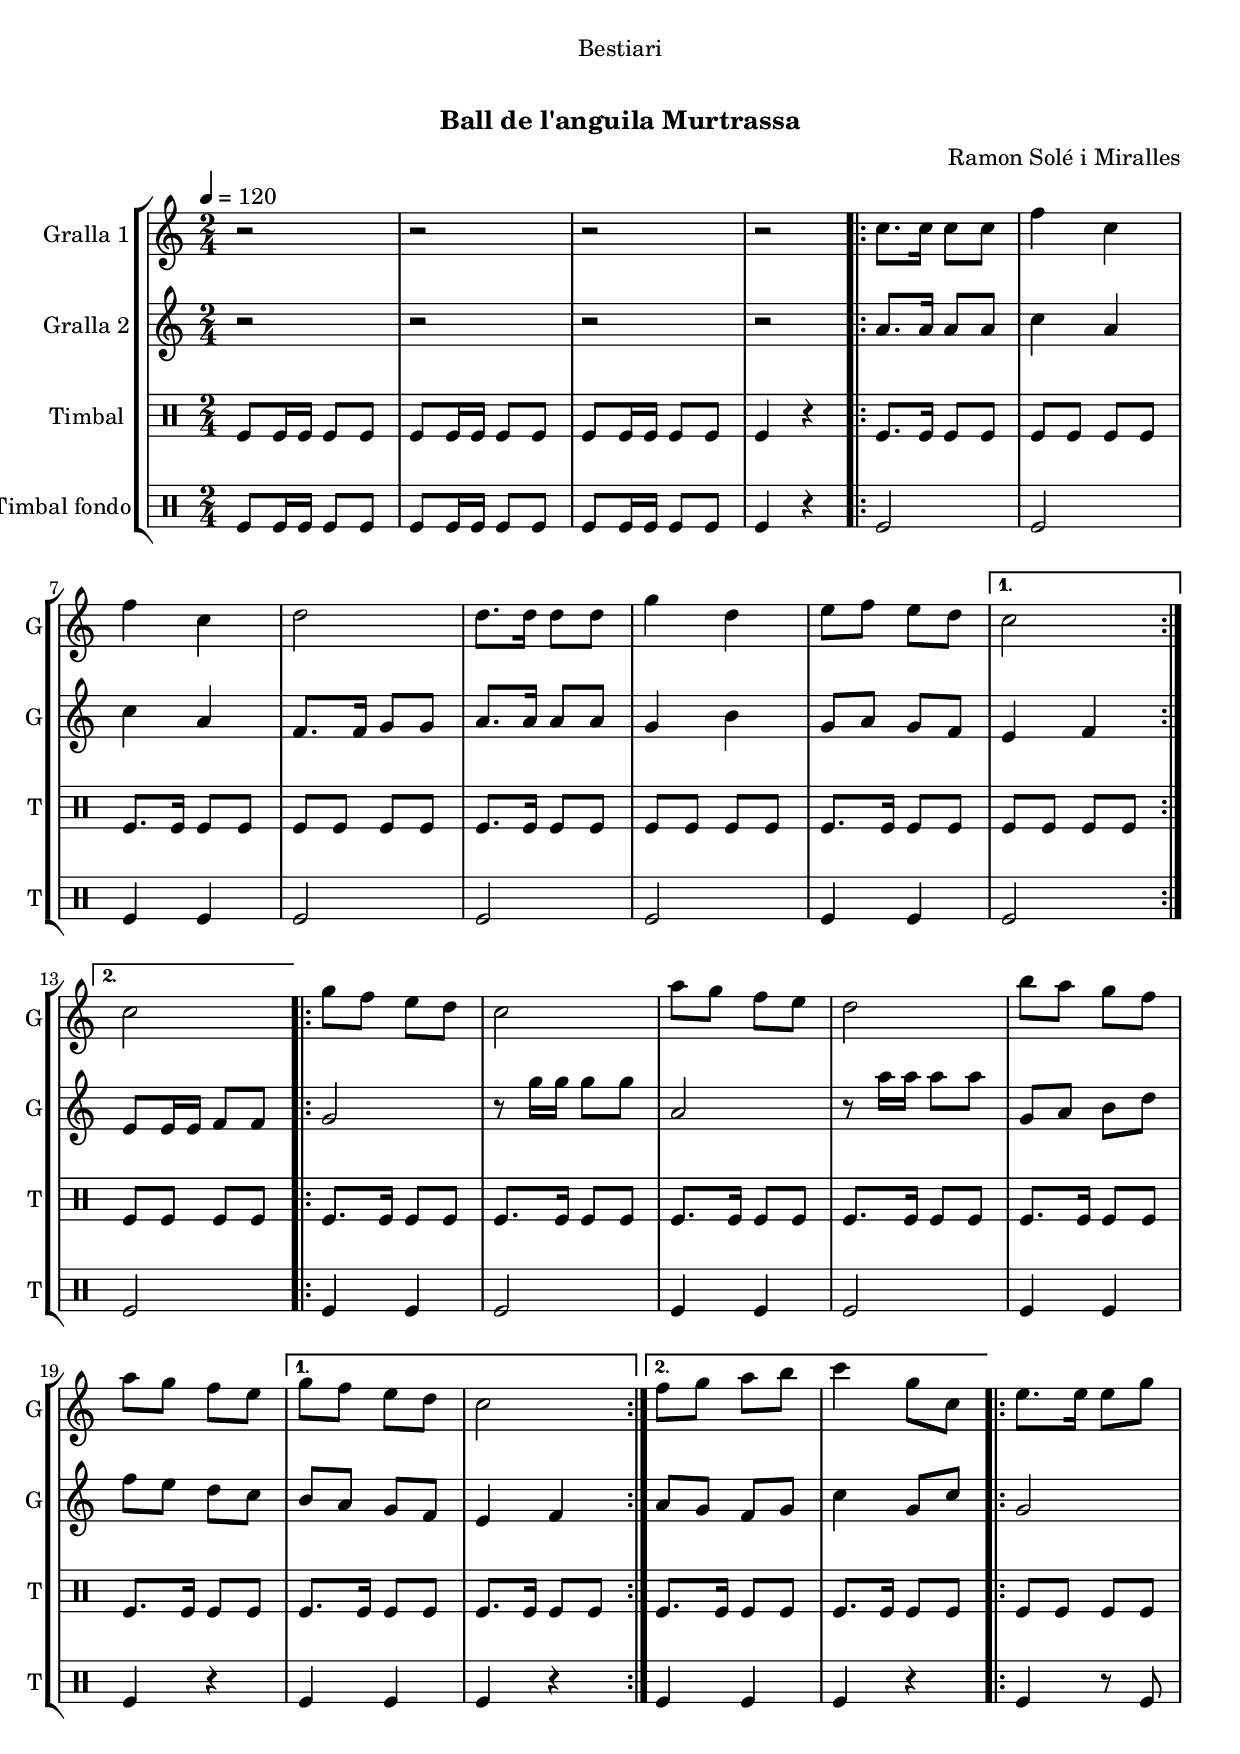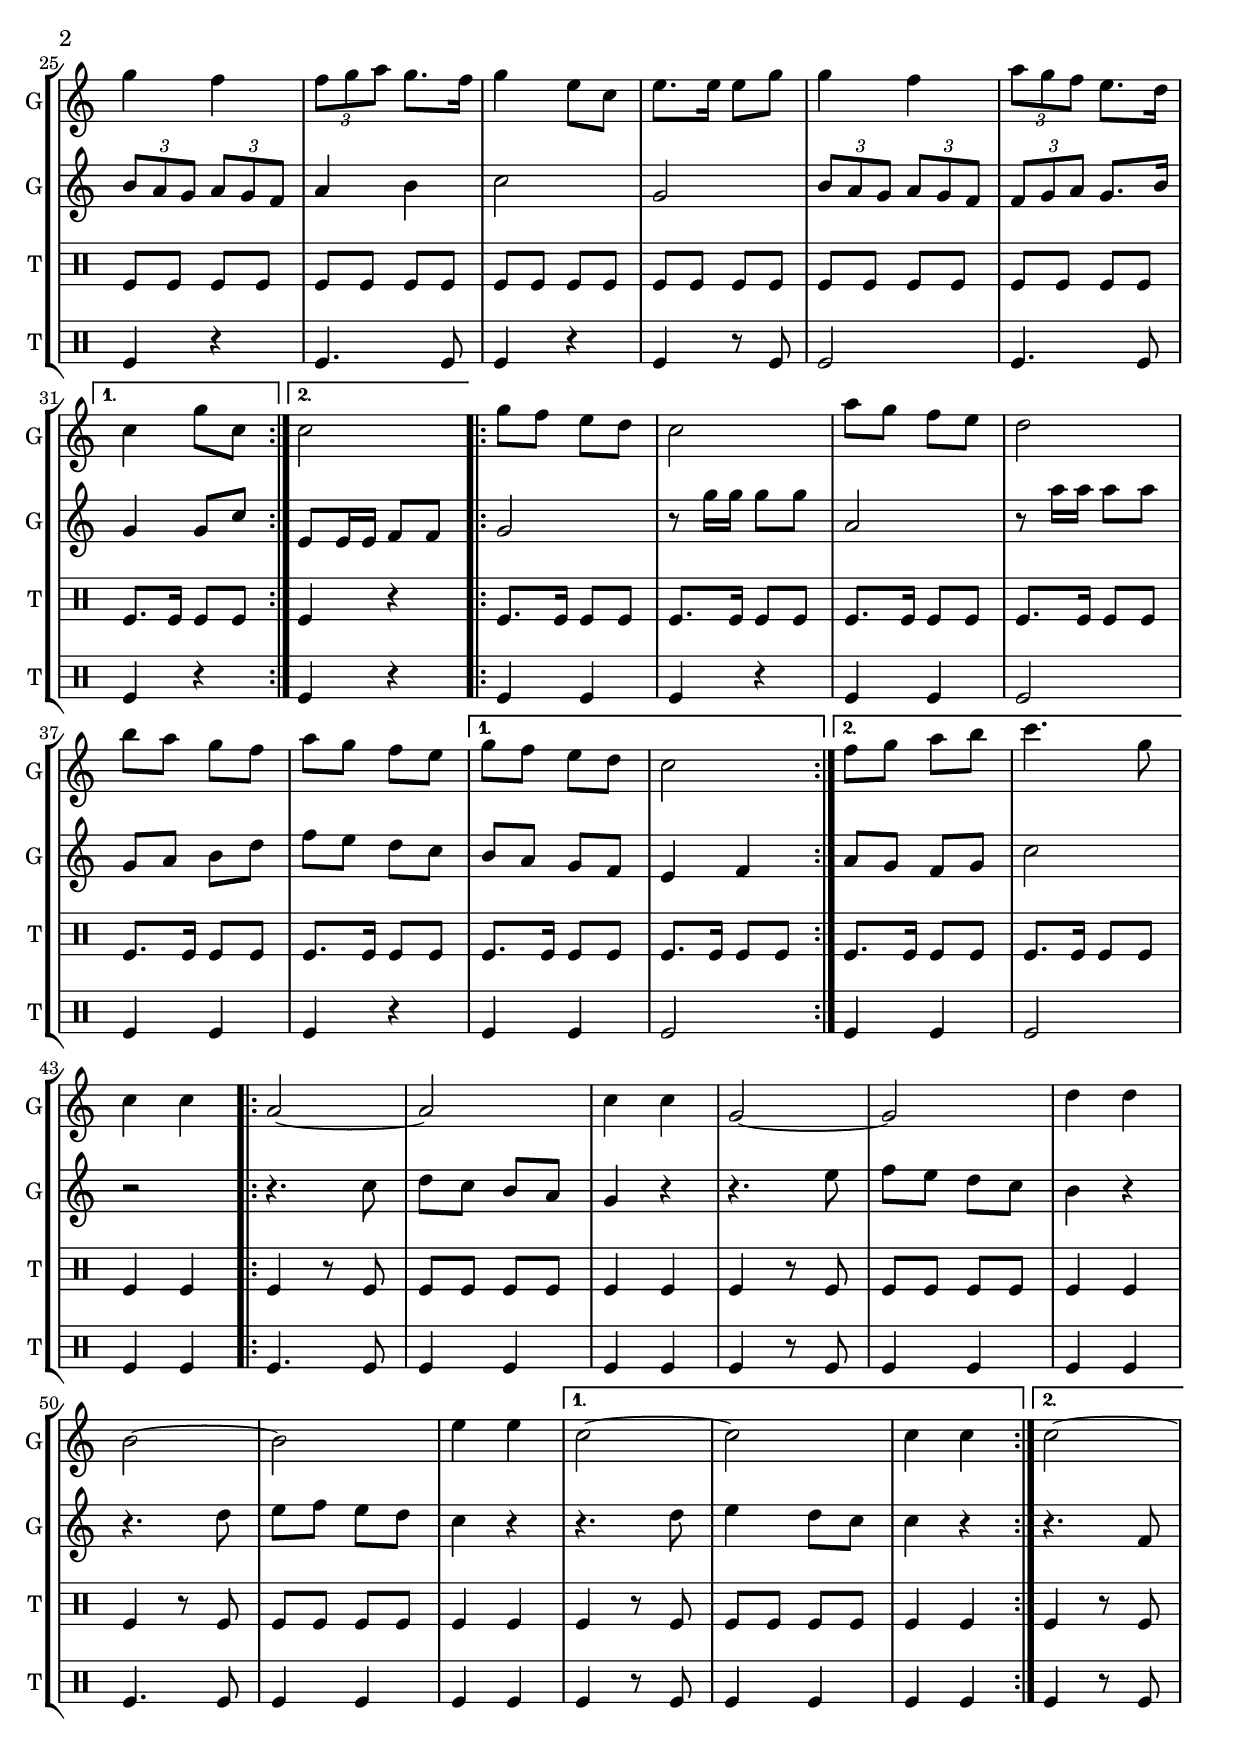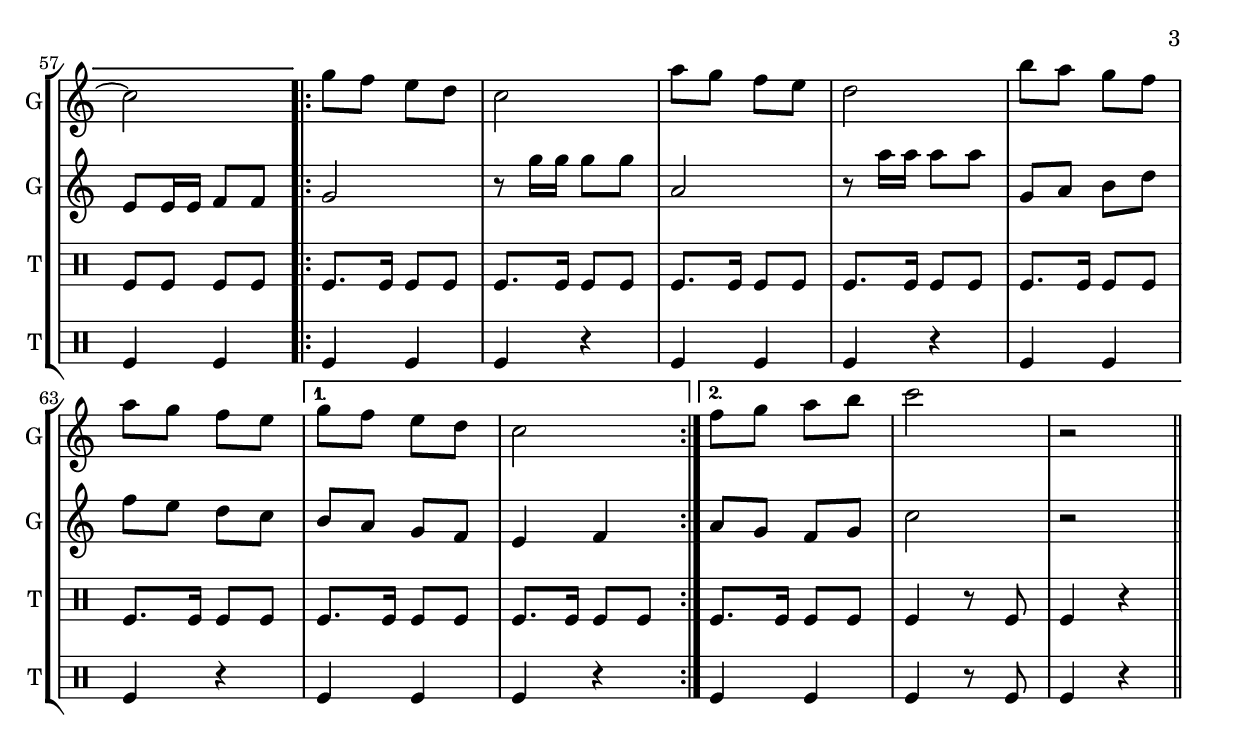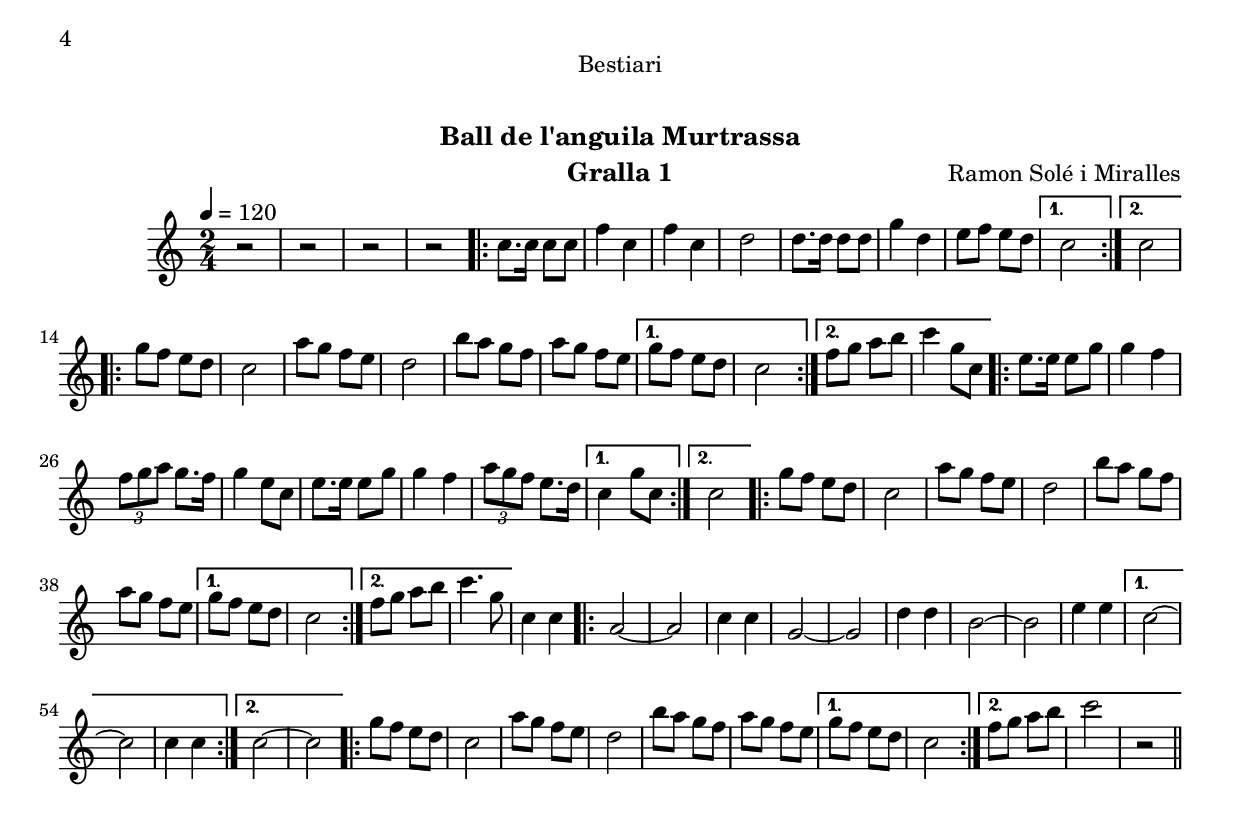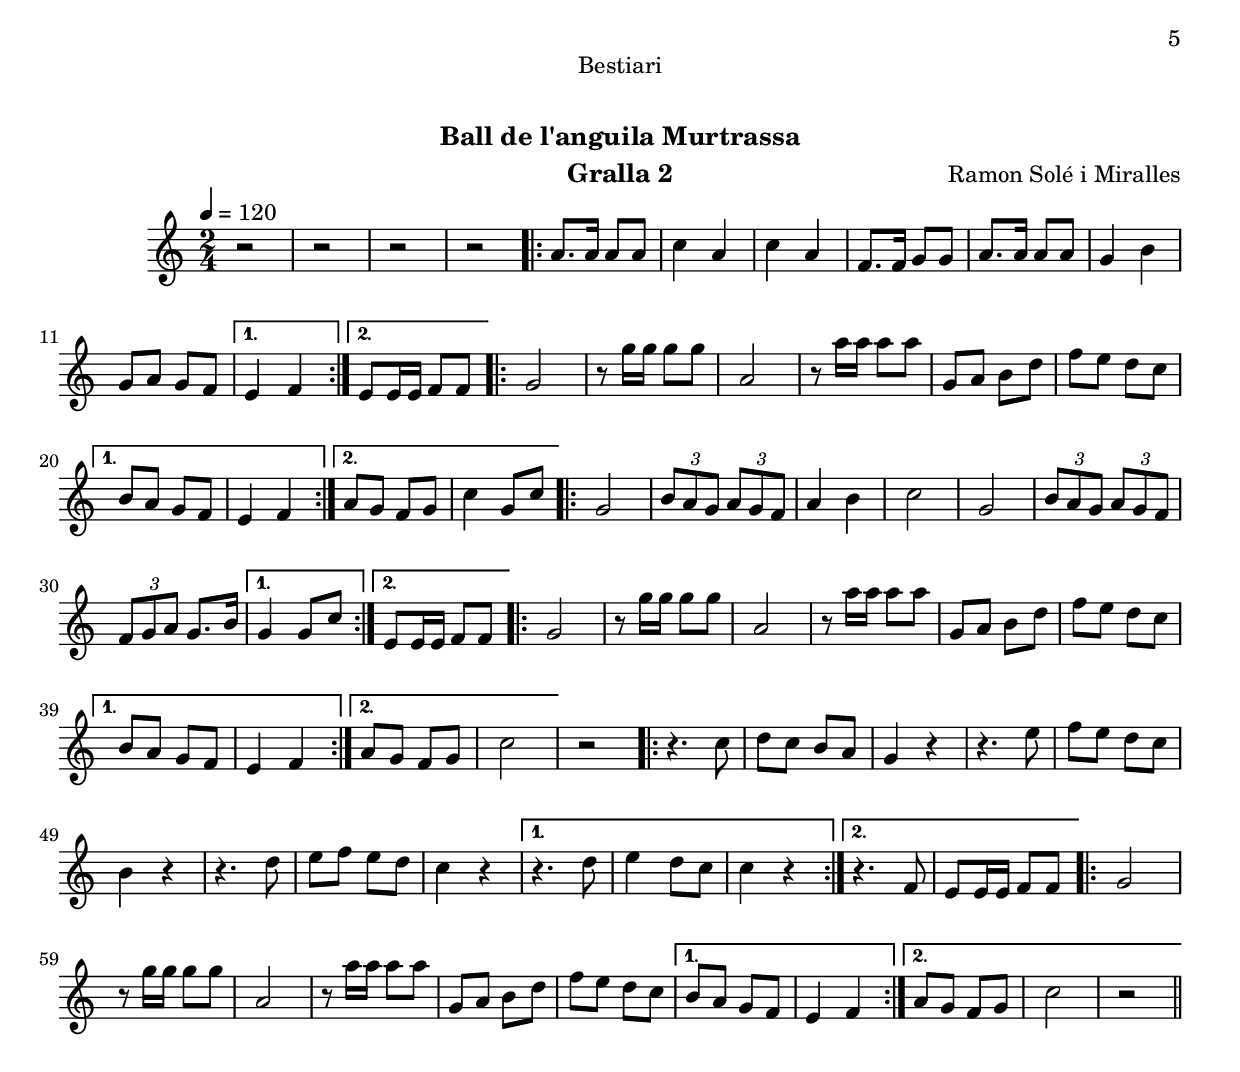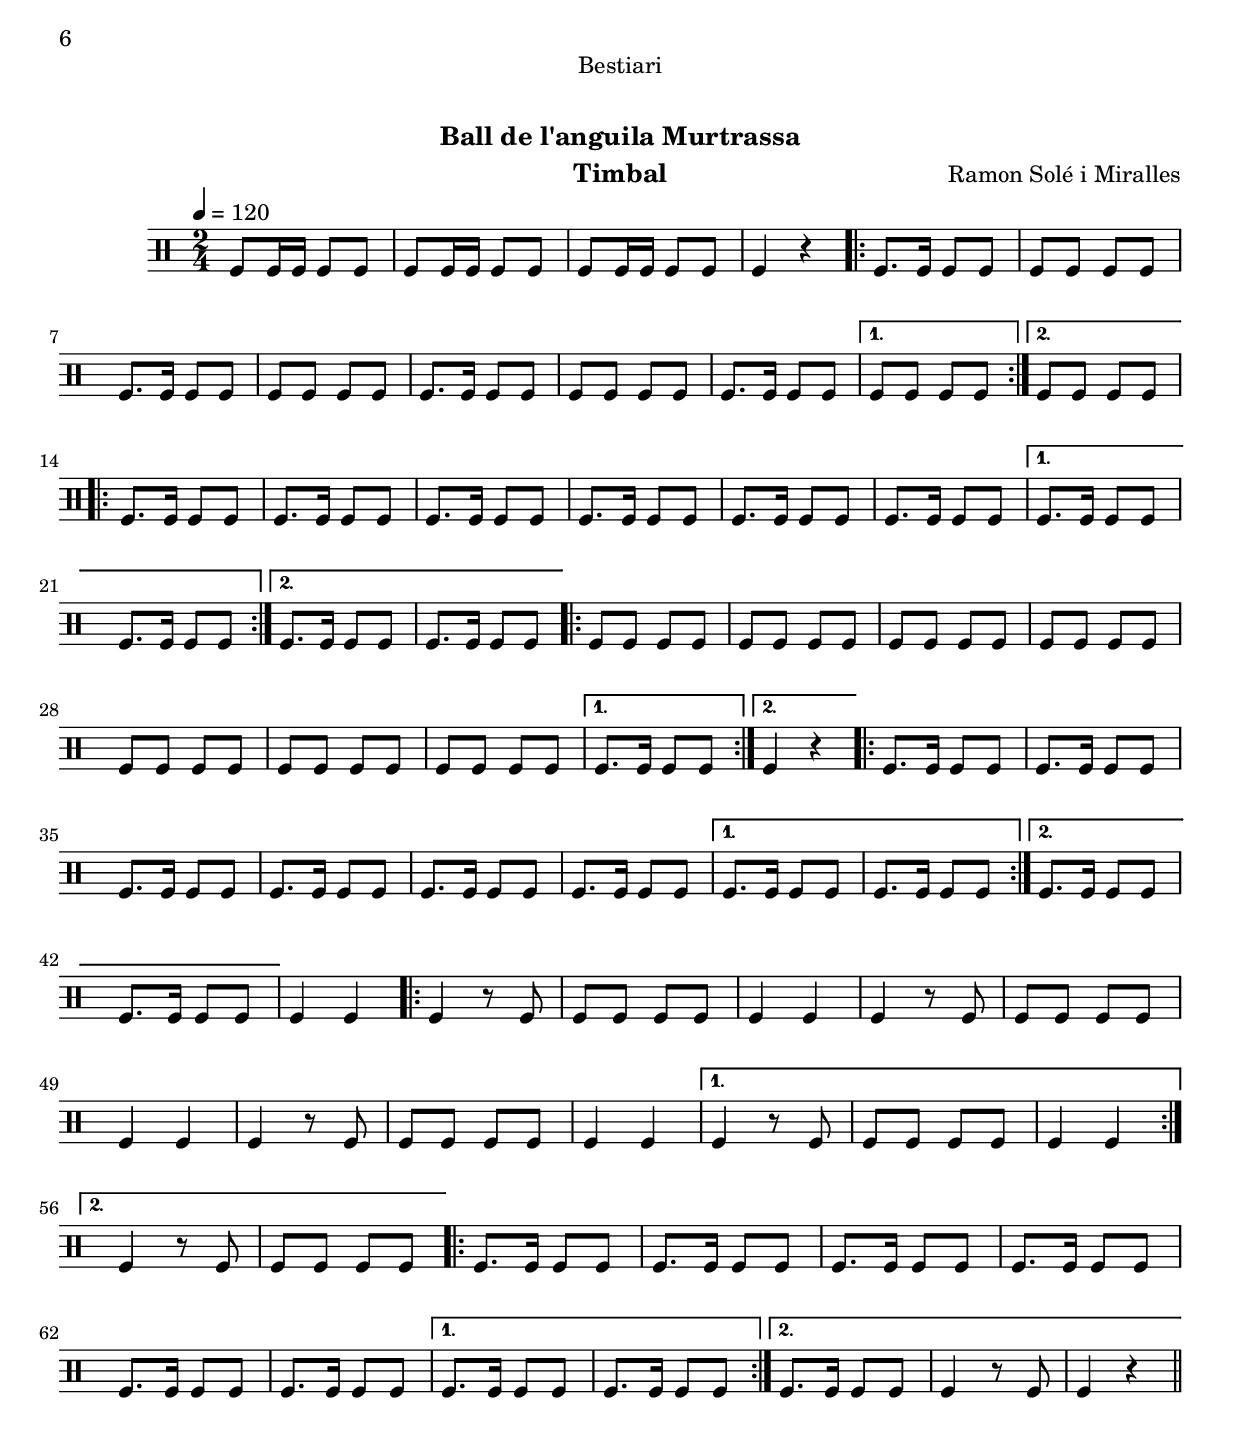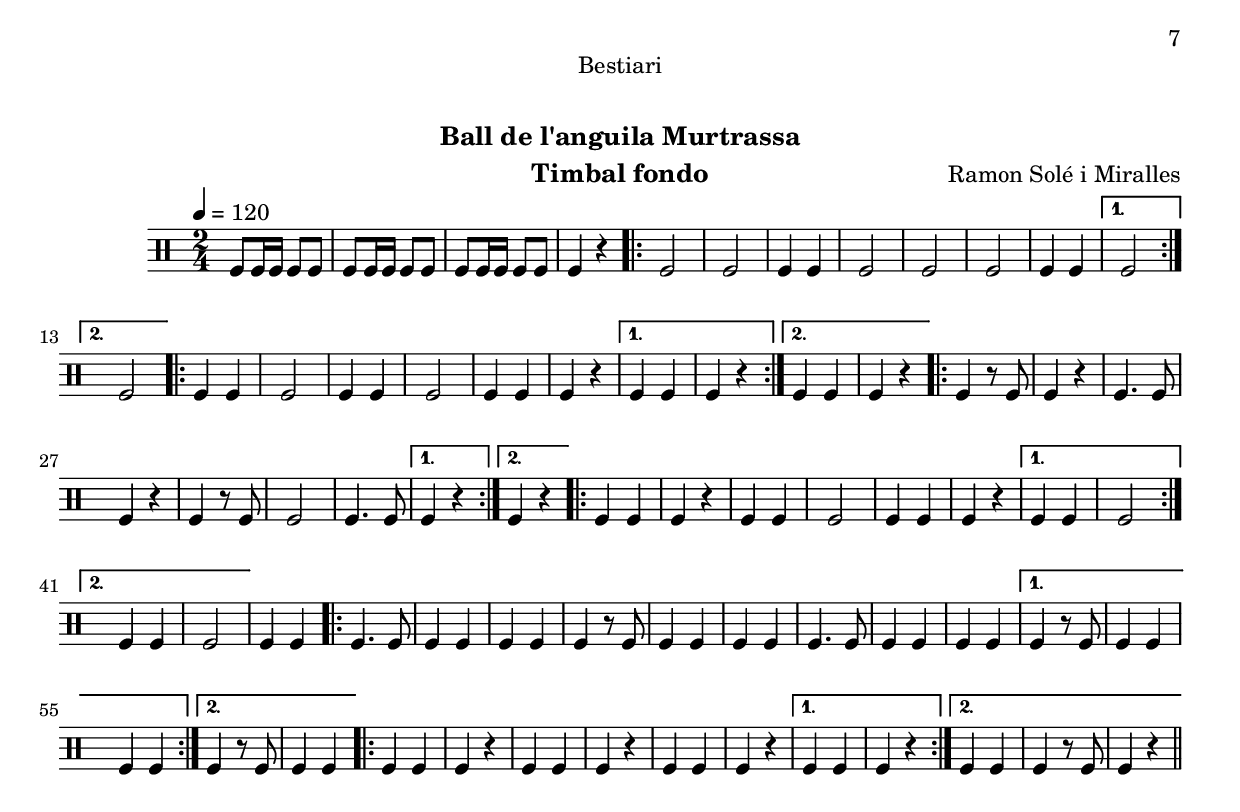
\version "2.22.1"

\header {
  dedication="Bestiari"
  title="   "
  subtitle="Ball de l'anguila Murtrassa"
  subsubtitle=""
  poet=""
  meter=""
  piece=""
  composer="Ramon Solé i Miralles"
  arranger=""
  opus=""
  instrument=""
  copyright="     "
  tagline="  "
}

liniaroAa =
\relative c''
{
  \tempo 4=120
  \clef treble
  \key c \major
  \time 2/4
  r2  |
  r2  |
  r2  |
  r2  |
  %05
  \repeat volta 2 { c8. c16 c8 c  |
  f4 c  |
  f4 c  |
  d2  |
  d8. d16 d8 d  |
  %10
  g4 d  |
  e8 f e d }
  \alternative { { c2 }
  { c2 } }
  \repeat volta 2 { g'8 f e d  |
  %15
  c2  |
  a'8 g f e  |
  d2  |
  b'8 a g f  |
  a8 g f e }
  %20
  \alternative { { g8 f e d  |
  c2 }
  { f8 g a b  |
  c4 g8 c, } }
  \repeat volta 2 { e8. e16 e8 g  |
  %25
  g4 f  |
  \times 2/3 { f8 g a } g8. f16  |
  g4 e8 c  |
  e8. e16 e8 g  |
  g4 f  |
  %30
  \times 2/3 { a8 g f } e8. d16 }
  \alternative { { c4 g'8 c, }
  { c2 } }
  \repeat volta 2 { g'8 f e d  |
  c2  |
  %35
  a'8 g f e  |
  d2  |
  b'8 a g f  |
  a8 g f e }
  \alternative { { g8 f e d  |
  %40
  c2 }
  { f8 g a b  |
  c4. g8 } }
  c,4 c  |
  \repeat volta 2 { a2 ~  |
  %45
  a2  |
  c4 c  |
  g2 ~  |
  g2  |
  d'4 d  |
  %50
  b2 ~  |
  b2  |
  e4 e }
  \alternative { { c2 ~  |
  c2  |
  %55
  c4 c }
  { c2 ~  |
  c2 } }
  \repeat volta 2 { g'8 f e d  |
  c2  |
  %60
  a'8 g f e  |
  d2  |
  b'8 a g f  |
  a8 g f e }
  \alternative { { g8 f e d  |
  %65
  c2 }
  { f8 g a b  |
  c2  |
  r2 } } \bar "||"
}

liniaroAb =
\relative a'
{
  \tempo 4=120
  \clef treble
  \key c \major
  \time 2/4
  r2  |
  r2  |
  r2  |
  r2  |
  %05
  \repeat volta 2 { a8. a16 a8 a  |
  c4 a  |
  c4 a  |
  f8. f16 g8 g  |
  a8. a16 a8 a  |
  %10
  g4 b  |
  g8 a g f }
  \alternative { { e4 f }
  { e8 e16 e f8 f } }
  \repeat volta 2 { g2  |
  %15
  r8 g'16 g g8 g  |
  a,2  |
  r8 a'16 a a8 a  |
  g,8 a b d  |
  f8 e d c }
  %20
  \alternative { { b8 a g f  |
  e4 f }
  { a8 g f g  |
  c4 g8 c } }
  \repeat volta 2 { g2  |
  %25
  \times 2/3 { b8 a g } \times 2/3 { a g f }  |
  a4 b  |
  c2  |
  g2  |
  \times 2/3 { b8 a g } \times 2/3 { a g f }  |
  %30
  \times 2/3 { f8 g a } g8. b16 }
  \alternative { { g4 g8 c }
  { e,8 e16 e f8 f } }
  \repeat volta 2 { g2  |
  r8 g'16 g g8 g  |
  %35
  a,2  |
  r8 a'16 a a8 a  |
  g,8 a b d  |
  f8 e d c }
  \alternative { { b8 a g f  |
  %40
  e4 f }
  { a8 g f g  |
  c2 } }
  r2  |
  \repeat volta 2 { r4. c8  |
  %45
  d8 c b a  |
  g4 r  |
  r4. e'8  |
  f8 e d c  |
  b4 r  |
  %50
  r4. d8  |
  e8 f e d  |
  c4 r }
  \alternative { { r4. d8  |
  e4 d8 c  |
  %55
  c4 r }
  { r4. f,8  |
  e8 e16 e f8 f } }
  \repeat volta 2 { g2  |
  r8 g'16 g g8 g  |
  %60
  a,2  |
  r8 a'16 a a8 a  |
  g,8 a b d  |
  f8 e d c }
  \alternative { { b8 a g f  |
  %65
  e4 f }
  { a8 g f g  |
  c2  |
  r2 } } \bar "||"
}

liniaroAc =
\drummode
{
  \tempo 4=120
  \time 2/4
  tomfl8 tomfl16 tomfl tomfl8 tomfl  |
  tomfl8 tomfl16 tomfl tomfl8 tomfl  |
  tomfl8 tomfl16 tomfl tomfl8 tomfl  |
  tomfl4 r  |
  %05
  \repeat volta 2 { tomfl8. tomfl16 tomfl8 tomfl  |
  tomfl8 tomfl tomfl tomfl  |
  tomfl8. tomfl16 tomfl8 tomfl  |
  tomfl8 tomfl tomfl tomfl  |
  tomfl8. tomfl16 tomfl8 tomfl  |
  %10
  tomfl8 tomfl tomfl tomfl  |
  tomfl8. tomfl16 tomfl8 tomfl }
  \alternative { { tomfl8 tomfl tomfl tomfl }
  { tomfl8 tomfl tomfl tomfl } }
  \repeat volta 2 { tomfl8. tomfl16 tomfl8 tomfl  |
  %15
  tomfl8. tomfl16 tomfl8 tomfl  |
  tomfl8. tomfl16 tomfl8 tomfl  |
  tomfl8. tomfl16 tomfl8 tomfl  |
  tomfl8. tomfl16 tomfl8 tomfl  |
  tomfl8. tomfl16 tomfl8 tomfl }
  %20
  \alternative { { tomfl8. tomfl16 tomfl8 tomfl  |
  tomfl8. tomfl16 tomfl8 tomfl }
  { tomfl8. tomfl16 tomfl8 tomfl  |
  tomfl8. tomfl16 tomfl8 tomfl } }
  \repeat volta 2 { tomfl8 tomfl tomfl tomfl  |
  %25
  tomfl8 tomfl tomfl tomfl  |
  tomfl8 tomfl tomfl tomfl  |
  tomfl8 tomfl tomfl tomfl  |
  tomfl8 tomfl tomfl tomfl  |
  tomfl8 tomfl tomfl tomfl  |
  %30
  tomfl8 tomfl tomfl tomfl }
  \alternative { { tomfl8. tomfl16 tomfl8 tomfl }
  { tomfl4 r } }
  \repeat volta 2 { tomfl8. tomfl16 tomfl8 tomfl  |
  tomfl8. tomfl16 tomfl8 tomfl  |
  %35
  tomfl8. tomfl16 tomfl8 tomfl  |
  tomfl8. tomfl16 tomfl8 tomfl  |
  tomfl8. tomfl16 tomfl8 tomfl  |
  tomfl8. tomfl16 tomfl8 tomfl }
  \alternative { { tomfl8. tomfl16 tomfl8 tomfl  |
  %40
  tomfl8. tomfl16 tomfl8 tomfl }
  { tomfl8. tomfl16 tomfl8 tomfl  |
  tomfl8. tomfl16 tomfl8 tomfl } }
  tomfl4 tomfl  |
  \repeat volta 2 { tomfl4 r8 tomfl  |
  %45
  tomfl8 tomfl tomfl tomfl  |
  tomfl4 tomfl  |
  tomfl4 r8 tomfl  |
  tomfl8 tomfl tomfl tomfl  |
  tomfl4 tomfl  |
  %50
  tomfl4 r8 tomfl  |
  tomfl8 tomfl tomfl tomfl  |
  tomfl4 tomfl }
  \alternative { { tomfl4 r8 tomfl  |
  tomfl8 tomfl tomfl tomfl  |
  %55
  tomfl4 tomfl }
  { tomfl4 r8 tomfl  |
  tomfl8 tomfl tomfl tomfl } }
  \repeat volta 2 { tomfl8. tomfl16 tomfl8 tomfl  |
  tomfl8. tomfl16 tomfl8 tomfl  |
  %60
  tomfl8. tomfl16 tomfl8 tomfl  |
  tomfl8. tomfl16 tomfl8 tomfl  |
  tomfl8. tomfl16 tomfl8 tomfl  |
  tomfl8. tomfl16 tomfl8 tomfl }
  \alternative { { tomfl8. tomfl16 tomfl8 tomfl  |
  %65
  tomfl8. tomfl16 tomfl8 tomfl }
  { tomfl8. tomfl16 tomfl8 tomfl  |
  tomfl4 r8 tomfl  |
  tomfl4 r } } \bar "||"
}

liniaroAd =
\drummode
{
  \tempo 4=120
  \time 2/4
  tomfl8 tomfl16 tomfl tomfl8 tomfl  |
  tomfl8 tomfl16 tomfl tomfl8 tomfl  |
  tomfl8 tomfl16 tomfl tomfl8 tomfl  |
  tomfl4 r  |
  %05
  \repeat volta 2 { tomfl2  |
  tomfl2  |
  tomfl4 tomfl  |
  tomfl2  |
  tomfl2  |
  %10
  tomfl2  |
  tomfl4 tomfl }
  \alternative { { tomfl2 }
  { tomfl2 } }
  \repeat volta 2 { tomfl4 tomfl  |
  %15
  tomfl2  |
  tomfl4 tomfl  |
  tomfl2  |
  tomfl4 tomfl  |
  tomfl4 r }
  %20
  \alternative { { tomfl4 tomfl  |
  tomfl4 r }
  { tomfl4 tomfl  |
  tomfl4 r } }
  \repeat volta 2 { tomfl4 r8 tomfl  |
  %25
  tomfl4 r  |
  tomfl4. tomfl8  |
  tomfl4 r  |
  tomfl4 r8 tomfl  |
  tomfl2  |
  %30
  tomfl4. tomfl8 }
  \alternative { { tomfl4 r }
  { tomfl4 r } }
  \repeat volta 2 { tomfl4 tomfl  |
  tomfl4 r  |
  %35
  tomfl4 tomfl  |
  tomfl2  |
  tomfl4 tomfl  |
  tomfl4 r }
  \alternative { { tomfl4 tomfl  |
  %40
  tomfl2 }
  { tomfl4 tomfl  |
  tomfl2 } }
  tomfl4 tomfl  |
  \repeat volta 2 { tomfl4. tomfl8  |
  %45
  tomfl4 tomfl  |
  tomfl4 tomfl  |
  tomfl4 r8 tomfl  |
  tomfl4 tomfl  |
  tomfl4 tomfl  |
  %50
  tomfl4. tomfl8  |
  tomfl4 tomfl  |
  tomfl4 tomfl }
  \alternative { { tomfl4 r8 tomfl  |
  tomfl4 tomfl  |
  %55
  tomfl4 tomfl }
  { tomfl4 r8 tomfl  |
  tomfl4 tomfl } }
  \repeat volta 2 { tomfl4 tomfl  |
  tomfl4 r  |
  %60
  tomfl4 tomfl  |
  tomfl4 r  |
  tomfl4 tomfl  |
  tomfl4 r }
  \alternative { { tomfl4 tomfl  |
  %65
  tomfl4 r }
  { tomfl4 tomfl  |
  tomfl4 r8 tomfl  |
  tomfl4 r } } \bar "||"
}

\bookpart {
  \score {
    \new StaffGroup {
      \override Score.RehearsalMark #'self-alignment-X = #LEFT
      <<
        \new Staff \with {instrumentName = #"Gralla 1" shortInstrumentName = #"G"} \liniaroAa
        \new Staff \with {instrumentName = #"Gralla 2" shortInstrumentName = #"G"} \liniaroAb
        \new DrumStaff \with {instrumentName = #"Timbal" shortInstrumentName = #"T"} \liniaroAc
        \new DrumStaff \with {instrumentName = #"Timbal fondo" shortInstrumentName = #"T"} \liniaroAd
      >>
    }
    \layout {}
  }
  \score { \unfoldRepeats
    \new StaffGroup {
      \override Score.RehearsalMark #'self-alignment-X = #LEFT
      <<
        \new Staff \with {instrumentName = #"Gralla 1" shortInstrumentName = #"G"} \liniaroAa
        \new Staff \with {instrumentName = #"Gralla 2" shortInstrumentName = #"G"} \liniaroAb
        \new DrumStaff \with {instrumentName = #"Timbal" shortInstrumentName = #"T"} \liniaroAc
        \new DrumStaff \with {instrumentName = #"Timbal fondo" shortInstrumentName = #"T"} \liniaroAd
      >>
    }
    \midi {}
  }
}

\bookpart {
  \header {instrument="Gralla 1"}
  \score {
    \new StaffGroup {
      \override Score.RehearsalMark #'self-alignment-X = #LEFT
      <<
        \new Staff \liniaroAa
      >>
    }
    \layout {}
  }
  \score { \unfoldRepeats
    \new StaffGroup {
      \override Score.RehearsalMark #'self-alignment-X = #LEFT
      <<
        \new Staff \liniaroAa
      >>
    }
    \midi {}
  }
}

\bookpart {
  \header {instrument="Gralla 2"}
  \score {
    \new StaffGroup {
      \override Score.RehearsalMark #'self-alignment-X = #LEFT
      <<
        \new Staff \liniaroAb
      >>
    }
    \layout {}
  }
  \score { \unfoldRepeats
    \new StaffGroup {
      \override Score.RehearsalMark #'self-alignment-X = #LEFT
      <<
        \new Staff \liniaroAb
      >>
    }
    \midi {}
  }
}

\bookpart {
  \header {instrument="Timbal"}
  \score {
    \new StaffGroup {
      \override Score.RehearsalMark #'self-alignment-X = #LEFT
      <<
        \new DrumStaff \liniaroAc
      >>
    }
    \layout {}
  }
  \score { \unfoldRepeats
    \new StaffGroup {
      \override Score.RehearsalMark #'self-alignment-X = #LEFT
      <<
        \new DrumStaff \liniaroAc
      >>
    }
    \midi {}
  }
}

\bookpart {
  \header {instrument="Timbal fondo"}
  \score {
    \new StaffGroup {
      \override Score.RehearsalMark #'self-alignment-X = #LEFT
      <<
        \new DrumStaff \liniaroAd
      >>
    }
    \layout {}
  }
  \score { \unfoldRepeats
    \new StaffGroup {
      \override Score.RehearsalMark #'self-alignment-X = #LEFT
      <<
        \new DrumStaff \liniaroAd
      >>
    }
    \midi {}
  }
}

